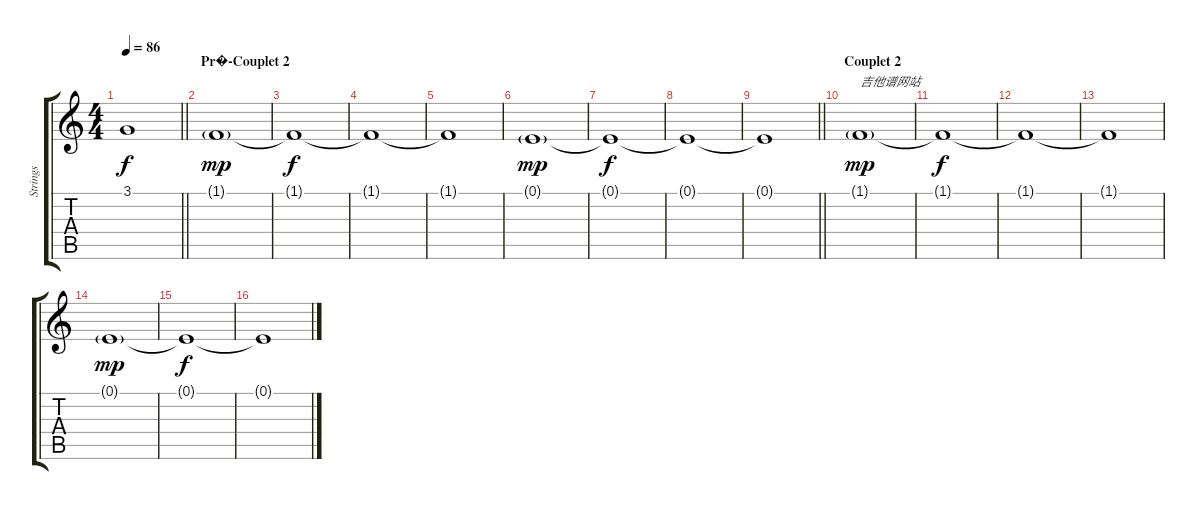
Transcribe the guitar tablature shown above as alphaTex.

\track ("Strings" "Strings") {instrument choiraahs}
\staff {score tabs}
\tuning (E4 B3 G3 D3 A2 E2) {hide}
\ts (4 4)
\tempo 86
\clef g2
\barLineRight lightlight
\ks c
3.1{t}.1{dy f} |
\section ("" "Pr�-Couplet 2")
1.1{g}.1{dy mp} |
1.1{t}.1{dy f} |
1.1{t}.1 |
1.1{t}.1 |
0.1{g}.1{dy mp} |
0.1{t}.1{dy f} |
0.1{t}.1 |
\barLineRight lightlight
0.1{t}.1 |
\section ("" "Couplet 2")
1.1{g}.1{txt "吉他谱网站" dy mp} |
1.1{t}.1{dy f} |
1.1{t}.1 |
1.1{t}.1 |
0.1{g}.1{dy mp} |
0.1{t}.1{dy f} |
0.1{t}.1
